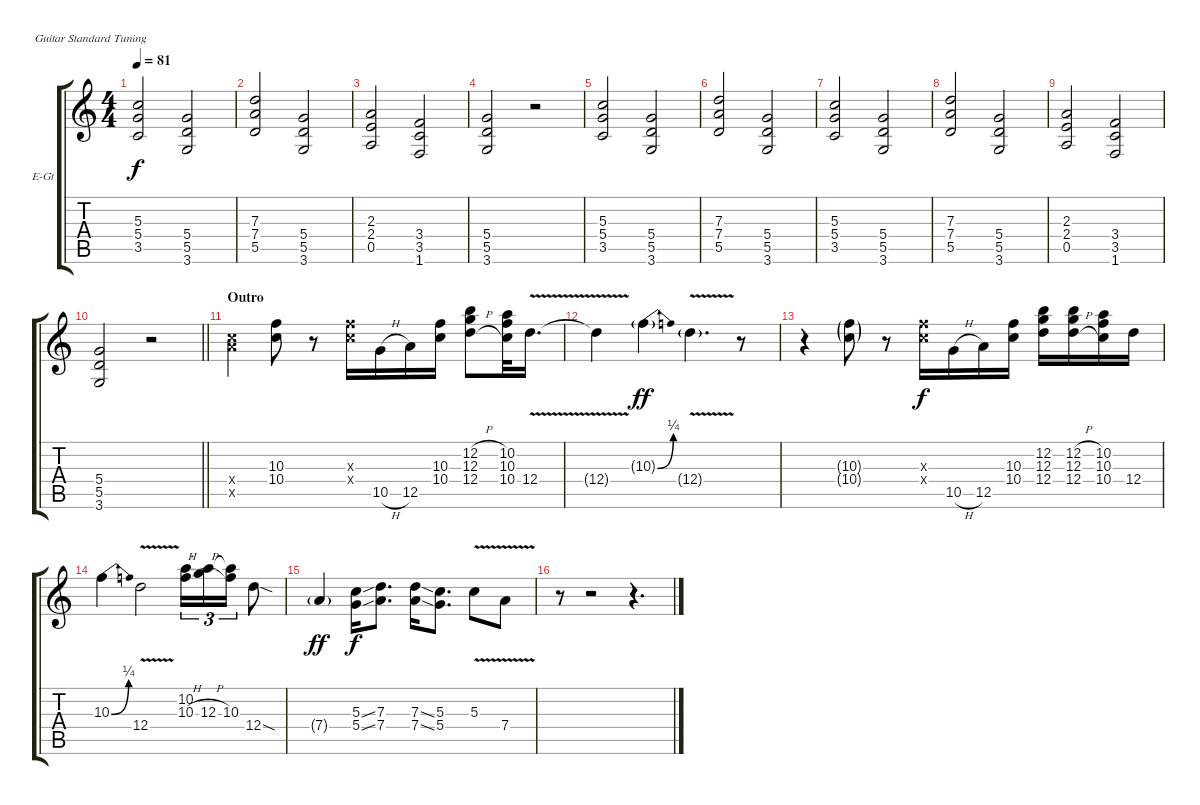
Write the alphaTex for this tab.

\bracketExtendMode groupsimilarinstruments
\firstSystemTrackNameOrientation horizontal
\otherSystemsTrackNameOrientation horizontal
\track ("Chitarra Elettrica Matthias" "E-Gt") {instrument overdrivenguitar}
\staff {score tabs}
\tuning (E4 B3 G3 D3 A2 E2)
\ts (4 4)
\tempo 81
\clef g2
\ks c
(5.3 5.4 3.5).2{dy f} (5.4 5.5 3.6).2 |
(7.3 7.4 5.5).2 (5.4 5.5 3.6).2 |
(2.3 2.4 0.5).2 (3.4 3.5 1.6).2 |
(5.4 5.5 3.6).2 r.2 |
(5.3 5.4 3.5).2 (5.4 5.5 3.6).2 |
(7.3 7.4 5.5).2 (5.4 5.5 3.6).2 |
(5.3 5.4 3.5).2 (5.4 5.5 3.6).2 |
(7.3 7.4 5.5).2 (5.4 5.5 3.6).2 |
(2.3 2.4 0.5).2 (3.4 3.5 1.6).2 |
\barLineRight lightlight
(5.4 5.5 3.6).2 r.2 |
\section ("" "Outro")
(10.4{x} 12.5{x}).4 (10.3 10.4).8 r.8 (10.3{x} 10.4{x}).16 10.5{h}.16 12.5.16 (10.3 10.4).16 (12.2{h} 12.3{h} 12.4{h}).8 (10.2 10.3 10.4).32 12.4{v}.16{d} |
12.4{v t}.4 10.3{be (bend 0 0 60 1) g}.4{dy ff} 12.4{v g}.4{d} r.8 |
r.4 (10.3{g} 10.4{g}).8 r.8 (10.3{x} 10.4{x}).16{dy f} 10.5{h}.16 12.5.16 (10.3 10.4).16 (12.2 12.3 12.4).16 (12.2{h} 12.3{h} 12.4{h}).16 (10.2 10.3 10.4).16 12.4.16 |
10.3{be (bend 0 0 60 1)}.4 12.4{v}.2 (10.2 10.3{h}).16{tu (3 2)} (10.2{t} 12.3{h}).16{tu (3 2)} (10.2{t} 10.3).16{tu (3 2)} 12.4{sod}.8 |
7.4{g}.4{dy ff} (5.3{ss} 5.4{ss}).16{dy f} (7.3 7.4).8{d} (7.3{ss} 7.4{ss}).16 (5.3 5.4).8{d} 5.3{v}.8 7.4{v}.8 |
r.8 r.2 r.4{d}
